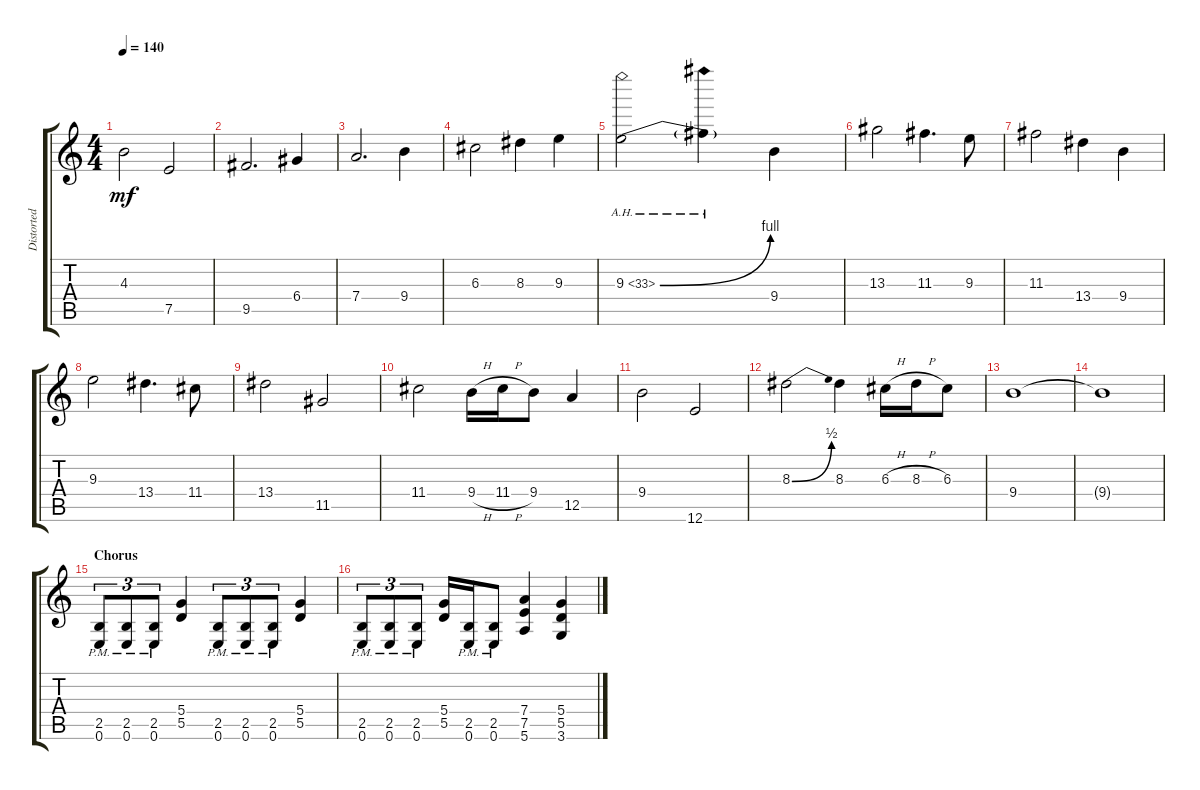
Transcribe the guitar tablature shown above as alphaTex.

\track ("Distorted Lead" "Distorted ") {instrument distortionguitar}
\staff {score tabs}
\tuning (E4 B3 G3 D3 A2 E2) {hide}
\ts (4 4)
\tempo 140
\clef g2
\ks c
4.3.2{dy mf} 7.5.2 |
9.5.2{d} 6.4.4 |
7.4.2{d} 9.4.4 |
6.3.2 8.3.4 9.3.4 |
9.3{be (bend 0 0 60 4) ah 24}.2 9.3{ah 24 t}.4 9.4.4 |
13.3.2 11.3.4{d} 9.3.8 |
11.3.2 13.4.4 9.4.4 |
9.3.2 13.4.4{d} 11.4.8 |
13.4.2 11.5.2 |
11.4.2 9.4{h}.16 11.4{h}.16 9.4.8 12.5.4 |
9.4.2 12.6.2 |
8.3{be (bend 0 0 60 2)}.2 8.3.4 6.3{h}.16 8.3{h}.16 6.3.8 |
9.4.1 |
9.4{t}.1 |
\section ("" "Chorus")
(2.5{pm} 0.6{pm}).8{tu (3 2)} (2.5{pm} 0.6{pm}).8{tu (3 2)} (2.5{pm} 0.6{pm}).8{tu (3 2)} (5.4 5.5).4 (2.5{pm} 0.6{pm}).8{tu (3 2)} (2.5{pm} 0.6{pm}).8{tu (3 2)} (2.5{pm} 0.6{pm}).8{tu (3 2)} (5.4 5.5).4 |
(2.5{pm} 0.6{pm}).8{tu (3 2)} (2.5{pm} 0.6{pm}).8{tu (3 2)} (2.5{pm} 0.6{pm}).8{tu (3 2)} (5.4 5.5).16 (2.5{pm} 0.6{pm}).16 (2.5{pm} 0.6{pm}).8 (7.4 7.5 5.6).4 (5.4 5.5 3.6).4
